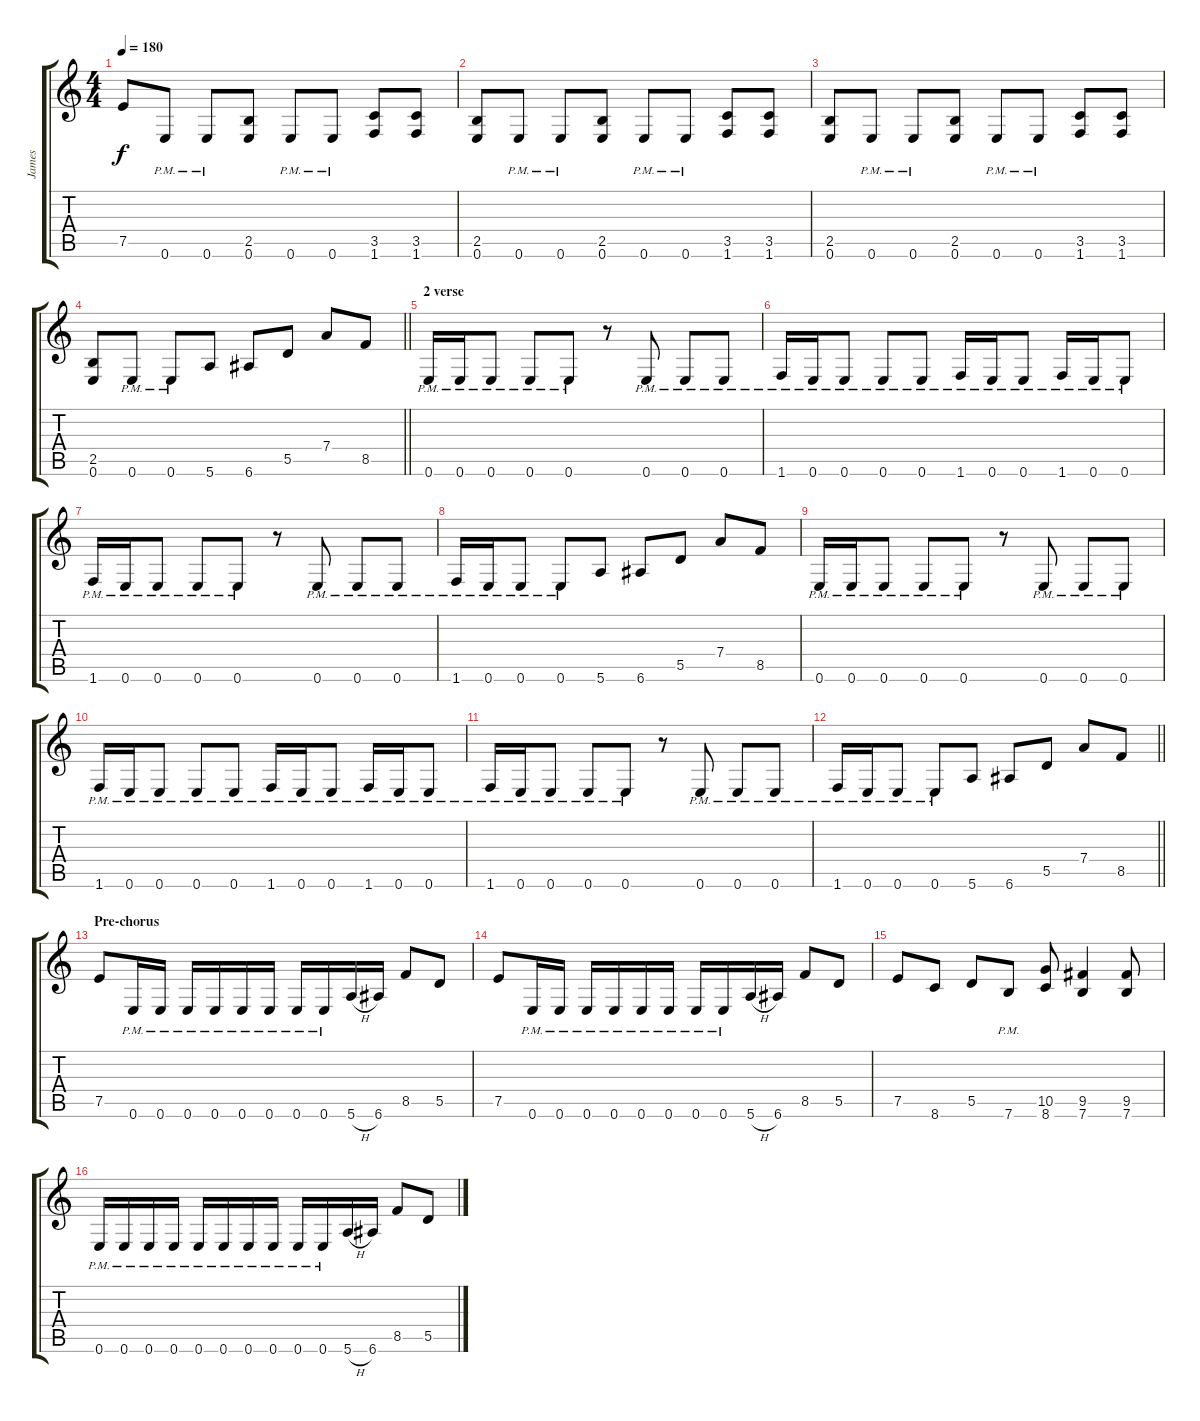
\track ("James" "James") {instrument distortionguitar}
\staff {score tabs}
\tuning (E4 B3 G3 D3 A2 E2) {hide}
\ts (4 4)
\tempo 180
\clef g2
\ks c
7.5.8{dy f} 0.6{pm}.8 0.6{pm}.8 (2.5 0.6).8 0.6{pm}.8 0.6{pm}.8 (3.5 1.6).8 (3.5 1.6).8 |
(2.5 0.6).8 0.6{pm}.8 0.6{pm}.8 (2.5 0.6).8 0.6{pm}.8 0.6{pm}.8 (3.5 1.6).8 (3.5 1.6).8 |
(2.5 0.6).8 0.6{pm}.8 0.6{pm}.8 (2.5 0.6).8 0.6{pm}.8 0.6{pm}.8 (3.5 1.6).8 (3.5 1.6).8 |
\barLineRight lightlight
(2.5 0.6).8 0.6{pm}.8 0.6{pm}.8 5.6.8 6.6.8 5.5.8 7.4.8 8.5.8 |
\section ("" "2 verse")
0.6{pm}.16 0.6{pm}.16 0.6{pm}.8 0.6{pm}.8 0.6{pm}.8 r.8 0.6{pm}.8 0.6{pm}.8 0.6{pm}.8 |
1.6{pm}.16 0.6{pm}.16 0.6{pm}.8 0.6{pm}.8 0.6{pm}.8 1.6{pm}.16 0.6{pm}.16 0.6{pm}.8 1.6{pm}.16 0.6{pm}.16 0.6{pm}.8 |
1.6{pm}.16 0.6{pm}.16 0.6{pm}.8 0.6{pm}.8 0.6{pm}.8 r.8 0.6{pm}.8 0.6{pm}.8 0.6{pm}.8 |
1.6{pm}.16 0.6{pm}.16 0.6{pm}.8 0.6{pm}.8 5.6.8 6.6.8 5.5.8 7.4.8 8.5.8 |
0.6{pm}.16 0.6{pm}.16 0.6{pm}.8 0.6{pm}.8 0.6{pm}.8 r.8 0.6{pm}.8 0.6{pm}.8 0.6{pm}.8 |
1.6{pm}.16 0.6{pm}.16 0.6{pm}.8 0.6{pm}.8 0.6{pm}.8 1.6{pm}.16 0.6{pm}.16 0.6{pm}.8 1.6{pm}.16 0.6{pm}.16 0.6{pm}.8 |
1.6{pm}.16 0.6{pm}.16 0.6{pm}.8 0.6{pm}.8 0.6{pm}.8 r.8 0.6{pm}.8 0.6{pm}.8 0.6{pm}.8 |
\barLineRight lightlight
1.6{pm}.16 0.6{pm}.16 0.6{pm}.8 0.6{pm}.8 5.6.8 6.6.8 5.5.8 7.4.8 8.5.8 |
\section ("" "Pre-chorus")
7.5.8 0.6{pm}.16 0.6{pm}.16 0.6{pm}.16 0.6{pm}.16 0.6{pm}.16 0.6{pm}.16 0.6{pm}.16 0.6{pm}.16 5.6{h}.16 6.6.16 8.5.8 5.5.8 |
7.5.8 0.6{pm}.16 0.6{pm}.16 0.6{pm}.16 0.6{pm}.16 0.6{pm}.16 0.6{pm}.16 0.6{pm}.16 0.6{pm}.16 5.6{h}.16 6.6.16 8.5.8 5.5.8 |
7.5.8 8.6.8 5.5.8 7.6{pm}.8 (10.5 8.6).8 (9.5 7.6).4 (9.5 7.6).8 |
0.6{pm}.16 0.6{pm}.16 0.6{pm}.16 0.6{pm}.16 0.6{pm}.16 0.6{pm}.16 0.6{pm}.16 0.6{pm}.16 0.6{pm}.16 0.6{pm}.16 5.6{h}.16 6.6.16 8.5.8 5.5.8
